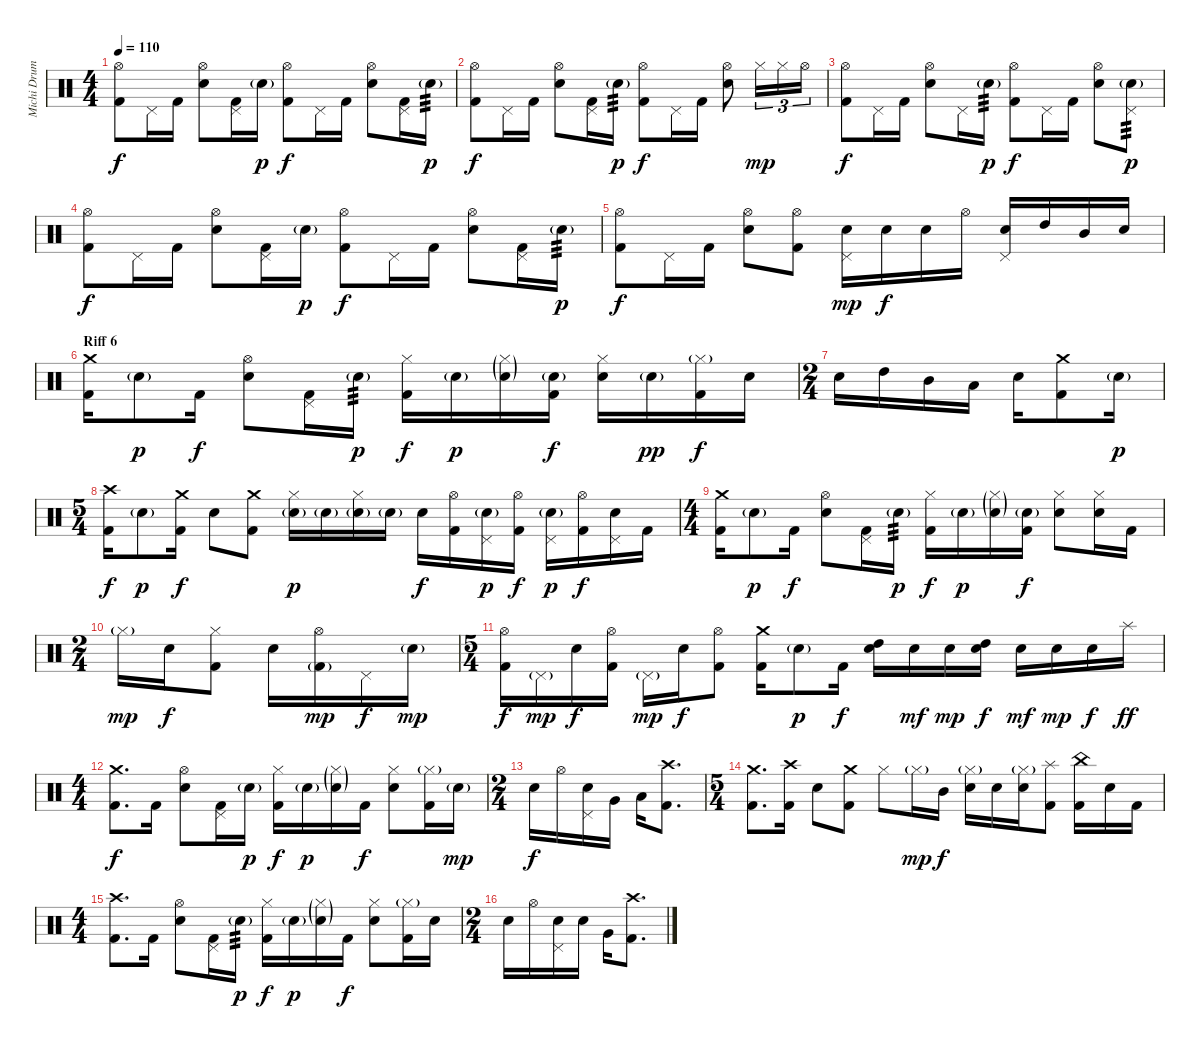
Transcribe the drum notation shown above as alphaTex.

\track ("Michi Drums" "Michi Drum") {instrument percussion}
\staff {score}
\articulation defaults
\ts (4 4)
\tempo 110
\clef neutral
\ks c
("Hi-Hat (open)" "Kick (hit) 2").8{dy f} "Pedal Hi-Hat (hit)".16 "Kick (hit) 2".16 ("Hi-Hat (open)" "Electric Snare (hit)").8 ("Pedal Hi-Hat (hit)" "Kick (hit) 2").16 "Electric Snare (hit)"{g}.16{dy p} ("Hi-Hat (open)" "Kick (hit) 2").8{dy f} "Pedal Hi-Hat (hit)".16 "Kick (hit) 2".16 ("Hi-Hat (open)" "Electric Snare (hit)").8 ("Pedal Hi-Hat (hit)" "Kick (hit) 2").16 "Electric Snare (hit)"{g}.16{tp 3 dy p} |
("Hi-Hat (open)" "Kick (hit) 2").8{dy f} "Pedal Hi-Hat (hit)".16 "Kick (hit) 2".16 ("Hi-Hat (open)" "Electric Snare (hit)").8 ("Pedal Hi-Hat (hit)" "Kick (hit) 2").16 "Electric Snare (hit)"{g}.16{tp 3 dy p} ("Hi-Hat (open)" "Kick (hit) 2").8{dy f} "Pedal Hi-Hat (hit)".16 "Kick (hit) 2".16 ("Hi-Hat (open)" "Electric Snare (hit)").8 "Hi-Hat (closed)".16{tu (3 2) dy mp} "Hi-Hat (closed)".16{tu (3 2)} "Hi-Hat (open)".16{tu (3 2)} |
("Hi-Hat (open)" "Kick (hit) 2").8{dy f} "Pedal Hi-Hat (hit)".16 "Kick (hit) 2".16 ("Hi-Hat (open)" "Electric Snare (hit)").8 "Pedal Hi-Hat (hit)".16 "Electric Snare (hit)"{g}.16{tp 3 dy p} ("Hi-Hat (open)" "Kick (hit) 2").8{dy f} "Pedal Hi-Hat (hit)".16 "Kick (hit) 2".16 ("Hi-Hat (open)" "Electric Snare (hit)").8 ("Pedal Hi-Hat (hit)" "Electric Snare (hit)"{g}).8{tp 3 dy p} |
("Hi-Hat (open)" "Kick (hit) 2").8{dy f} "Pedal Hi-Hat (hit)".16 "Kick (hit) 2".16 ("Hi-Hat (open)" "Electric Snare (hit)").8 ("Pedal Hi-Hat (hit)" "Kick (hit) 2").16 "Electric Snare (hit)"{g}.16{dy p} ("Hi-Hat (open)" "Kick (hit) 2").8{dy f} "Pedal Hi-Hat (hit)".16 "Kick (hit) 2".16 ("Hi-Hat (open)" "Electric Snare (hit)").8 ("Pedal Hi-Hat (hit)" "Kick (hit) 2").16 "Electric Snare (hit)"{g}.16{tp 3 dy p} |
("Hi-Hat (open)" "Kick (hit) 2").8{dy f} "Pedal Hi-Hat (hit)".16 "Kick (hit) 2".16 ("Hi-Hat (open)" "Electric Snare (hit)").8 ("Hi-Hat (open)" "Kick (hit) 2").8 ("Pedal Hi-Hat (hit)" "Electric Snare (hit)").16{dy mp} "Electric Snare (hit)".16{dy f} "Electric Snare (hit)".16 "Hi-Hat (open)".16 ("Pedal Hi-Hat (hit)" "Electric Snare (hit)").16 "High Tom (hit)".16 "Mid Tom (hit)".16 "Electric Snare (hit)".16 |
\section ("" "Riff 6")
("Crash medium (hit)" "Kick (hit) 2").16 "Electric Snare (hit)"{g}.8{dy p} "Kick (hit) 2".16{dy f} ("Hi-Hat (open)" "Electric Snare (hit)").8 ("Pedal Hi-Hat (hit)" "Kick (hit) 2").16 "Electric Snare (hit)"{g}.16{tp 3 dy p} ("Hi-Hat (closed)" "Kick (hit) 2").16{dy f} "Electric Snare (hit)"{g}.16{dy p} ("Hi-Hat (closed)"{g} "Electric Snare (hit)"{g}).16 ("Electric Snare (hit)"{g} "Kick (hit) 2").16{dy f} ("Hi-Hat (closed)" "Electric Snare (hit)").16 "Electric Snare (hit)"{g}.16{dy pp} ("Hi-Hat (closed)"{g} "Kick (hit) 2").16{dy f} "Electric Snare (hit)".16 |
\ts (2 4)
"Electric Snare (hit)".16 "High Tom (hit)".16 "Mid Tom (hit)".16 "Low Tom (hit)".16 "Electric Snare (hit)".16 ("Crash medium (hit)" "Kick (hit) 2").8 "Electric Snare (hit)"{g}.16{dy p} |
\ts (5 4)
("Crash high (hit)" "Kick (hit) 2").16{dy f} "Electric Snare (hit)"{g}.8{dy p} ("Crash medium (hit)" "Kick (hit) 2").16{dy f} "Electric Snare (hit)".8 ("Crash medium (hit)" "Kick (hit) 2").8 ("Hi-Hat (closed)" "Electric Snare (hit)"{g}).16{dy p} "Electric Snare (hit)"{g}.16 ("Hi-Hat (closed)" "Electric Snare (hit)"{g}).16 "Electric Snare (hit)"{g}.16 "Electric Snare (hit)".16{dy f} ("Hi-Hat (open)" "Kick (hit) 2").16 ("Pedal Hi-Hat (hit)" "Electric Snare (hit)"{g}).16{dy p} ("Hi-Hat (open)" "Kick (hit) 2").16{dy f} ("Pedal Hi-Hat (hit)" "Electric Snare (hit)"{g}).16{dy p} ("Hi-Hat (open)" "Kick (hit) 2").16{dy f} ("Pedal Hi-Hat (hit)" "Electric Snare (hit)").16 "Kick (hit) 2".16 |
\ts (4 4)
("Crash medium (hit)" "Kick (hit) 2").16 "Electric Snare (hit)"{g}.8{dy p} "Kick (hit) 2".16{dy f} ("Hi-Hat (open)" "Electric Snare (hit)").8 ("Pedal Hi-Hat (hit)" "Kick (hit) 2").16 "Electric Snare (hit)"{g}.16{tp 3 dy p} ("Hi-Hat (closed)" "Kick (hit) 2").16{dy f} "Electric Snare (hit)"{g}.16{dy p} ("Hi-Hat (closed)"{g} "Electric Snare (hit)"{g}).16 ("Electric Snare (hit)"{g} "Kick (hit) 2").16{dy f} ("Hi-Hat (closed)" "Electric Snare (hit)").8 ("Hi-Hat (closed)" "Electric Snare (hit)").16 "Kick (hit) 2".16 |
\ts (2 4)
"Hi-Hat (closed)"{g}.16{dy mp} "Electric Snare (hit)".16{dy f} ("Hi-Hat (closed)" "Kick (hit) 2").8 "Electric Snare (hit)".16 ("Hi-Hat (open)" "Kick (hit) 2"{g}).16{dy mp} "Pedal Hi-Hat (hit)".16{dy f} "Electric Snare (hit)"{g}.16{dy mp} |
\ts (5 4)
("Hi-Hat (open)" "Kick (hit) 2").16{dy f} "Pedal Hi-Hat (hit)"{g}.16{dy mp} "Electric Snare (hit)".16{dy f} ("Hi-Hat (open)" "Kick (hit) 2").16 "Pedal Hi-Hat (hit)"{g}.16{dy mp} "Electric Snare (hit)".16{dy f} ("Hi-Hat (open)" "Kick (hit) 2").8 ("Crash medium (hit)" "Kick (hit) 2").16 "Electric Snare (hit)"{g}.8{dy p} "Kick (hit) 2".16{dy f} ("High Tom (hit)" "Electric Snare (hit)").16{bu 480} "Electric Snare (hit)".16{dy mf} "Electric Snare (hit)".16{dy mp} ("High Tom (hit)" "Electric Snare (hit)").16{bu 480 dy f} "Electric Snare (hit)".16{dy mf} "Electric Snare (hit)".16{dy mp} "Electric Snare (hit)".16{dy f} "Splash (hit)".16{dy ff} |
\ts (4 4)
("Crash medium (hit)" "Kick (hit) 2").8{d dy f} "Kick (hit) 2".16 ("Hi-Hat (open)" "Electric Snare (hit)").8 ("Pedal Hi-Hat (hit)" "Kick (hit) 2").16 "Electric Snare (hit)"{g}.16{dy p} ("Hi-Hat (closed)" "Kick (hit) 2").16{dy f} "Electric Snare (hit)"{g}.16{dy p} ("Hi-Hat (closed)"{g} "Electric Snare (hit)"{g}).16 "Kick (hit) 2".16{dy f} ("Hi-Hat (closed)" "Electric Snare (hit)").8 ("Hi-Hat (closed)"{g} "Kick (hit) 2").16 "Electric Snare (hit)"{g}.16{dy mp} |
\ts (2 4)
"Electric Snare (hit)".16{dy f} "Hi-Hat (open)".16 ("Pedal Hi-Hat (hit)" "Electric Snare (hit)").16 "Very Low Tom (hit)".16 "Low Floor Tom (hit)".16 ("Crash high (hit)" "Kick (hit) 2").8{d} |
\ts (5 4)
("Crash medium (hit)" "Kick (hit) 2").8{d} ("Crash high (hit)" "Kick (hit) 2").16 "Electric Snare (hit)".8 ("Crash medium (hit)" "Kick (hit) 2").8 "Hi-Hat (closed)".8 "Hi-Hat (closed)"{g}.16{dy mp} "Mid Tom (hit)".16{dy f} ("Hi-Hat (closed)"{g} "Electric Snare (hit)").16 "Electric Snare (hit)".16 ("Hi-Hat (closed)"{g} "Electric Snare (hit)").16 ("Splash (hit)" "Kick (hit) 2").8 ("China (hit)" "Kick (hit) 2").16 "Electric Snare (hit)".16 "Kick (hit) 2".16 |
\ts (4 4)
("Crash high (hit)" "Kick (hit) 2").8{d} "Kick (hit) 2".16 ("Hi-Hat (open)" "Electric Snare (hit)").8 ("Pedal Hi-Hat (hit)" "Kick (hit) 2").16 "Electric Snare (hit)"{g}.16{tp 3 dy p} ("Hi-Hat (closed)" "Kick (hit) 2").16{dy f} "Electric Snare (hit)"{g}.16{dy p} ("Hi-Hat (closed)"{g} "Electric Snare (hit)"{g}).16 "Kick (hit) 2".16{dy f} ("Hi-Hat (closed)" "Electric Snare (hit)").8 ("Hi-Hat (closed)"{g} "Kick (hit) 2").16 "Electric Snare (hit)".16 |
\ts (2 4)
"Electric Snare (hit)".16 "Hi-Hat (open)".16 ("Pedal Hi-Hat (hit)" "Electric Snare (hit)").16 "Electric Snare (hit)".16 "Very Low Tom (hit)".16 ("Crash high (hit)" "Kick (hit) 2").8{d}
